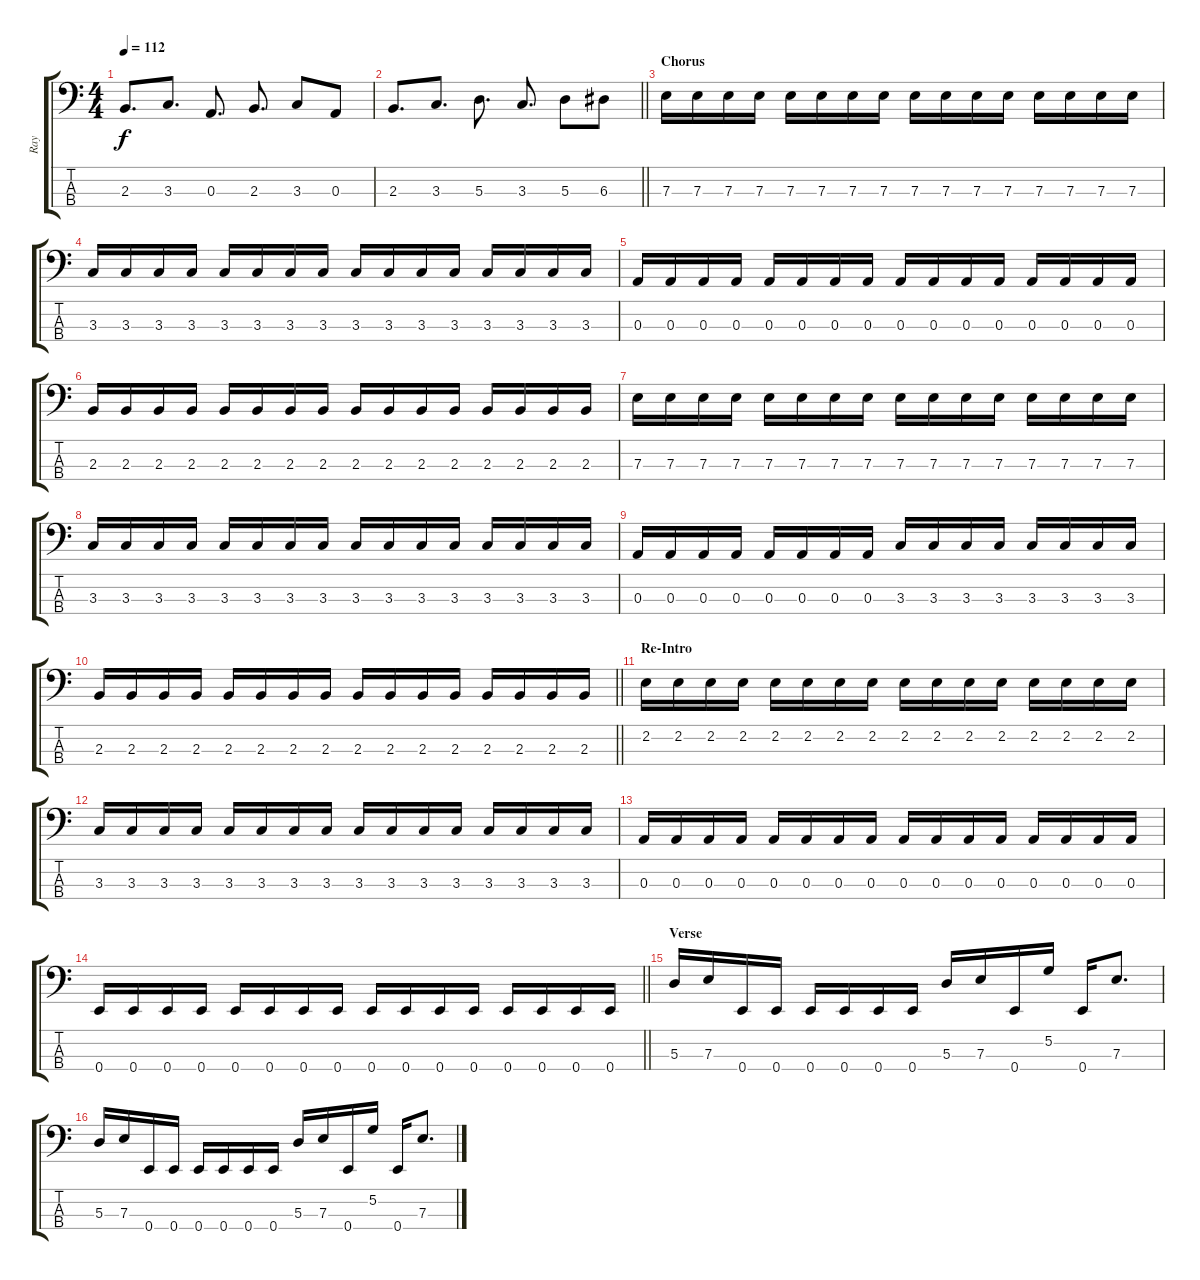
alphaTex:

\track ("Ray" "Ray") {instrument electricbassfinger}
\staff {score tabs}
\tuning (G2 D2 A1 E1) {hide}
\ts (4 4)
\tempo 112
\clef f4
\ks c
2.3.8{d dy f} 3.3.8{d} 0.3.8{d} 2.3.8{d} 3.3.8 0.3.8 |
\barLineRight lightlight
2.3.8{d} 3.3.8{d} 5.3.8{d} 3.3.8{d} 5.3.8 6.3.8 |
\section ("" "Chorus")
7.3.16 7.3.16 7.3.16 7.3.16 7.3.16 7.3.16 7.3.16 7.3.16 7.3.16 7.3.16 7.3.16 7.3.16 7.3.16 7.3.16 7.3.16 7.3.16 |
3.3.16 3.3.16 3.3.16 3.3.16 3.3.16 3.3.16 3.3.16 3.3.16 3.3.16 3.3.16 3.3.16 3.3.16 3.3.16 3.3.16 3.3.16 3.3.16 |
0.3.16 0.3.16 0.3.16 0.3.16 0.3.16 0.3.16 0.3.16 0.3.16 0.3.16 0.3.16 0.3.16 0.3.16 0.3.16 0.3.16 0.3.16 0.3.16 |
2.3.16 2.3.16 2.3.16 2.3.16 2.3.16 2.3.16 2.3.16 2.3.16 2.3.16 2.3.16 2.3.16 2.3.16 2.3.16 2.3.16 2.3.16 2.3.16 |
7.3.16 7.3.16 7.3.16 7.3.16 7.3.16 7.3.16 7.3.16 7.3.16 7.3.16 7.3.16 7.3.16 7.3.16 7.3.16 7.3.16 7.3.16 7.3.16 |
3.3.16 3.3.16 3.3.16 3.3.16 3.3.16 3.3.16 3.3.16 3.3.16 3.3.16 3.3.16 3.3.16 3.3.16 3.3.16 3.3.16 3.3.16 3.3.16 |
0.3.16 0.3.16 0.3.16 0.3.16 0.3.16 0.3.16 0.3.16 0.3.16 3.3.16 3.3.16 3.3.16 3.3.16 3.3.16 3.3.16 3.3.16 3.3.16 |
\barLineRight lightlight
2.3.16 2.3.16 2.3.16 2.3.16 2.3.16 2.3.16 2.3.16 2.3.16 2.3.16 2.3.16 2.3.16 2.3.16 2.3.16 2.3.16 2.3.16 2.3.16 |
\section ("" "Re-Intro")
2.2.16 2.2.16 2.2.16 2.2.16 2.2.16 2.2.16 2.2.16 2.2.16 2.2.16 2.2.16 2.2.16 2.2.16 2.2.16 2.2.16 2.2.16 2.2.16 |
3.3.16 3.3.16 3.3.16 3.3.16 3.3.16 3.3.16 3.3.16 3.3.16 3.3.16 3.3.16 3.3.16 3.3.16 3.3.16 3.3.16 3.3.16 3.3.16 |
0.3.16 0.3.16 0.3.16 0.3.16 0.3.16 0.3.16 0.3.16 0.3.16 0.3.16 0.3.16 0.3.16 0.3.16 0.3.16 0.3.16 0.3.16 0.3.16 |
\barLineRight lightlight
0.4.16 0.4.16 0.4.16 0.4.16 0.4.16 0.4.16 0.4.16 0.4.16 0.4.16 0.4.16 0.4.16 0.4.16 0.4.16 0.4.16 0.4.16 0.4.16 |
\section ("" "Verse")
5.3.16 7.3.16 0.4.16 0.4.16 0.4.16 0.4.16 0.4.16 0.4.16 5.3.16 7.3.16 0.4.16 5.2.16 0.4.16 7.3.8{d} |
5.3.16 7.3.16 0.4.16 0.4.16 0.4.16 0.4.16 0.4.16 0.4.16 5.3.16 7.3.16 0.4.16 5.2.16 0.4.16 7.3.8{d}
